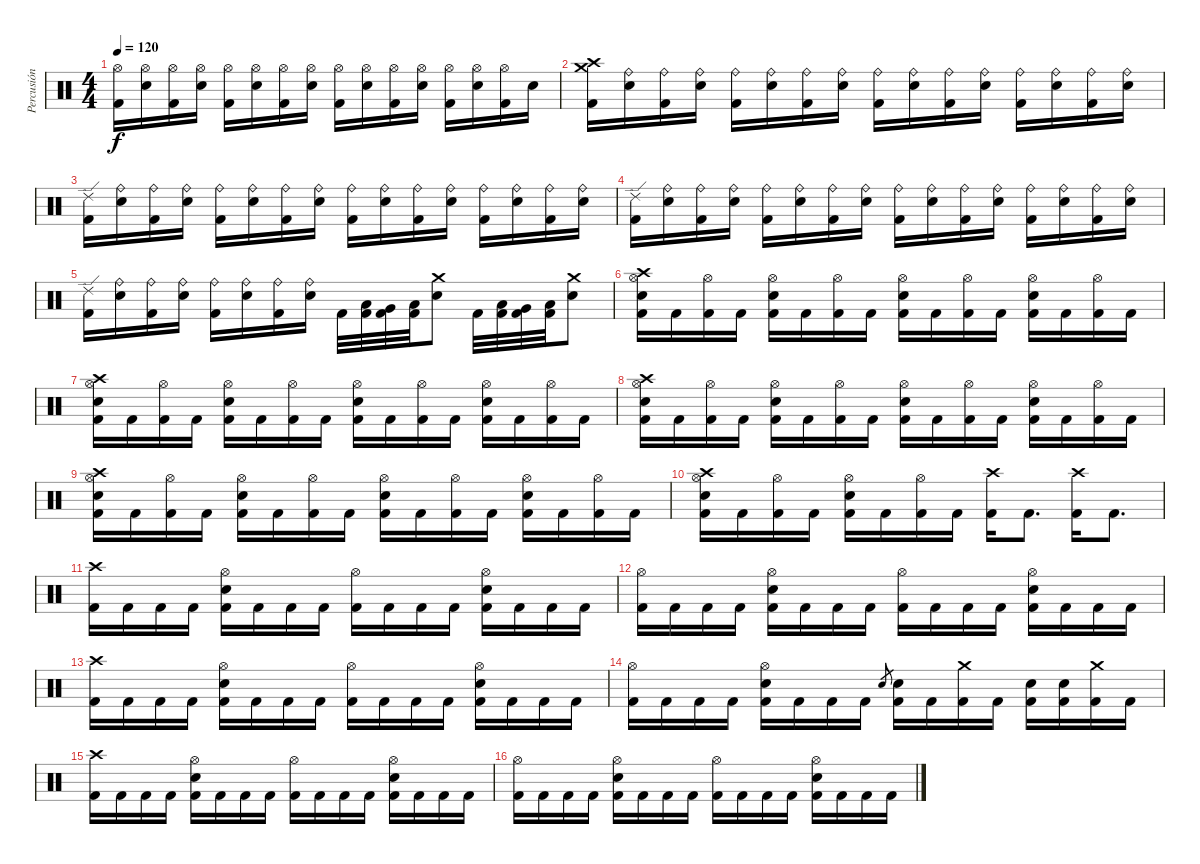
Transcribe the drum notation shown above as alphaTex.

\track ("Percusión" "Percusión") {instrument percussion}
\staff {score}
\articulation defaults
\ts (4 4)
\tempo 120
\clef neutral
\ks c
("Hi-Hat (open)" "Kick (hit) 2").16{dy f} ("Hi-Hat (open)" "Electric Snare (hit)").16 ("Hi-Hat (open)" "Kick (hit) 2").16 ("Hi-Hat (open)" "Electric Snare (hit)").16 ("Hi-Hat (open)" "Kick (hit) 2").16 ("Hi-Hat (open)" "Electric Snare (hit)").16 ("Hi-Hat (open)" "Kick (hit) 2").16 ("Hi-Hat (open)" "Electric Snare (hit)").16 ("Hi-Hat (open)" "Kick (hit) 2").16 ("Hi-Hat (open)" "Electric Snare (hit)").16 ("Hi-Hat (open)" "Kick (hit) 2").16 ("Hi-Hat (open)" "Electric Snare (hit)").16 ("Hi-Hat (open)" "Kick (hit) 2").16 ("Hi-Hat (open)" "Electric Snare (hit)").16 ("Hi-Hat (open)" "Kick (hit) 2").16 "Electric Snare (hit)".16 |
("Crash high (hit)" "Crash medium (hit)" "Kick (hit) 2").16 ("Ride (bell)" "Electric Snare (hit)").16 ("Ride (bell)" "Kick (hit) 2").16 ("Ride (bell)" "Electric Snare (hit)").16 ("Ride (bell)" "Kick (hit) 2").16 ("Ride (bell)" "Electric Snare (hit)").16 ("Ride (bell)" "Kick (hit) 2").16 ("Ride (bell)" "Electric Snare (hit)").16 ("Ride (bell)" "Kick (hit) 2").16 ("Ride (bell)" "Electric Snare (hit)").16 ("Ride (bell)" "Kick (hit) 2").16 ("Ride (bell)" "Electric Snare (hit)").16 ("Ride (bell)" "Kick (hit) 2").16 ("Ride (bell)" "Electric Snare (hit)").16 ("Ride (bell)" "Kick (hit) 2").16 ("Ride (bell)" "Electric Snare (hit)").16 |
("Ride (edge) 2" "Kick (hit) 2").16 ("Ride (bell)" "Electric Snare (hit)").16 ("Ride (bell)" "Kick (hit) 2").16 ("Ride (bell)" "Electric Snare (hit)").16 ("Ride (bell)" "Kick (hit) 2").16 ("Ride (bell)" "Electric Snare (hit)").16 ("Ride (bell)" "Kick (hit) 2").16 ("Ride (bell)" "Electric Snare (hit)").16 ("Ride (bell)" "Kick (hit) 2").16 ("Ride (bell)" "Electric Snare (hit)").16 ("Ride (bell)" "Kick (hit) 2").16 ("Ride (bell)" "Electric Snare (hit)").16 ("Ride (bell)" "Kick (hit) 2").16 ("Ride (bell)" "Electric Snare (hit)").16 ("Ride (bell)" "Kick (hit) 2").16 ("Ride (bell)" "Electric Snare (hit)").16 |
("Ride (edge) 2" "Kick (hit) 2").16 ("Ride (bell)" "Electric Snare (hit)").16 ("Ride (bell)" "Kick (hit) 2").16 ("Ride (bell)" "Electric Snare (hit)").16 ("Ride (bell)" "Kick (hit) 2").16 ("Ride (bell)" "Electric Snare (hit)").16 ("Ride (bell)" "Kick (hit) 2").16 ("Ride (bell)" "Electric Snare (hit)").16 ("Ride (bell)" "Kick (hit) 2").16 ("Ride (bell)" "Electric Snare (hit)").16 ("Ride (bell)" "Kick (hit) 2").16 ("Ride (bell)" "Electric Snare (hit)").16 ("Ride (bell)" "Kick (hit) 2").16 ("Ride (bell)" "Electric Snare (hit)").16 ("Ride (bell)" "Kick (hit) 2").16 ("Ride (bell)" "Electric Snare (hit)").16 |
("Ride (edge) 2" "Kick (hit) 2").16 ("Ride (bell)" "Electric Snare (hit)").16 ("Ride (bell)" "Kick (hit) 2").16 ("Ride (bell)" "Electric Snare (hit)").16 ("Ride (bell)" "Kick (hit) 2").16 ("Ride (bell)" "Electric Snare (hit)").16 ("Ride (bell)" "Kick (hit) 2").16 ("Ride (bell)" "Electric Snare (hit)").16 "Kick (hit) 2".32 ("Low Tom (hit)" "Kick (hit) 2").32 ("Very Low Tom (hit)" "Kick (hit) 2").32 ("Low Floor Tom (hit)" "Kick (hit) 2").32 ("Crash medium (hit)" "Electric Snare (hit)").8 "Kick (hit) 2".32 ("Low Tom (hit)" "Kick (hit) 2").32 ("Very Low Tom (hit)" "Kick (hit) 2").32 ("Low Floor Tom (hit)" "Kick (hit) 2").32 ("Crash medium (hit)" "Electric Snare (hit)").8 |
("Crash high (hit)" "Hi-Hat (open)" "Electric Snare (hit)" "Kick (hit) 2").16 "Kick (hit) 2".16 ("Hi-Hat (open)" "Kick (hit) 2").16 "Kick (hit) 2".16 ("Hi-Hat (open)" "Electric Snare (hit)" "Kick (hit) 2").16 "Kick (hit) 2".16 ("Hi-Hat (open)" "Kick (hit) 2").16 "Kick (hit) 2".16 ("Hi-Hat (open)" "Electric Snare (hit)" "Kick (hit) 2").16 "Kick (hit) 2".16 ("Hi-Hat (open)" "Kick (hit) 2").16 "Kick (hit) 2".16 ("Hi-Hat (open)" "Electric Snare (hit)" "Kick (hit) 2").16 "Kick (hit) 2".16 ("Hi-Hat (open)" "Kick (hit) 2").16 "Kick (hit) 2".16 |
("Crash high (hit)" "Hi-Hat (open)" "Electric Snare (hit)" "Kick (hit) 2").16 "Kick (hit) 2".16 ("Hi-Hat (open)" "Kick (hit) 2").16 "Kick (hit) 2".16 ("Hi-Hat (open)" "Electric Snare (hit)" "Kick (hit) 2").16 "Kick (hit) 2".16 ("Hi-Hat (open)" "Kick (hit) 2").16 "Kick (hit) 2".16 ("Hi-Hat (open)" "Electric Snare (hit)" "Kick (hit) 2").16 "Kick (hit) 2".16 ("Hi-Hat (open)" "Kick (hit) 2").16 "Kick (hit) 2".16 ("Hi-Hat (open)" "Electric Snare (hit)" "Kick (hit) 2").16 "Kick (hit) 2".16 ("Hi-Hat (open)" "Kick (hit) 2").16 "Kick (hit) 2".16 |
("Crash high (hit)" "Hi-Hat (open)" "Electric Snare (hit)" "Kick (hit) 2").16 "Kick (hit) 2".16 ("Hi-Hat (open)" "Kick (hit) 2").16 "Kick (hit) 2".16 ("Hi-Hat (open)" "Electric Snare (hit)" "Kick (hit) 2").16 "Kick (hit) 2".16 ("Hi-Hat (open)" "Kick (hit) 2").16 "Kick (hit) 2".16 ("Hi-Hat (open)" "Electric Snare (hit)" "Kick (hit) 2").16 "Kick (hit) 2".16 ("Hi-Hat (open)" "Kick (hit) 2").16 "Kick (hit) 2".16 ("Hi-Hat (open)" "Electric Snare (hit)" "Kick (hit) 2").16 "Kick (hit) 2".16 ("Hi-Hat (open)" "Kick (hit) 2").16 "Kick (hit) 2".16 |
("Crash high (hit)" "Hi-Hat (open)" "Electric Snare (hit)" "Kick (hit) 2").16 "Kick (hit) 2".16 ("Hi-Hat (open)" "Kick (hit) 2").16 "Kick (hit) 2".16 ("Hi-Hat (open)" "Electric Snare (hit)" "Kick (hit) 2").16 "Kick (hit) 2".16 ("Hi-Hat (open)" "Kick (hit) 2").16 "Kick (hit) 2".16 ("Hi-Hat (open)" "Electric Snare (hit)" "Kick (hit) 2").16 "Kick (hit) 2".16 ("Hi-Hat (open)" "Kick (hit) 2").16 "Kick (hit) 2".16 ("Hi-Hat (open)" "Electric Snare (hit)" "Kick (hit) 2").16 "Kick (hit) 2".16 ("Hi-Hat (open)" "Kick (hit) 2").16 "Kick (hit) 2".16 |
("Crash high (hit)" "Hi-Hat (open)" "Electric Snare (hit)" "Kick (hit) 2").16 "Kick (hit) 2".16 ("Hi-Hat (open)" "Kick (hit) 2").16 "Kick (hit) 2".16 ("Hi-Hat (open)" "Electric Snare (hit)" "Kick (hit) 2").16 "Kick (hit) 2".16 ("Hi-Hat (open)" "Kick (hit) 2").16 "Kick (hit) 2".16 ("Crash high (hit)" "Kick (hit) 2").16 "Kick (hit) 2".8{d} ("Crash high (hit)" "Kick (hit) 2").16 "Kick (hit) 2".8{d} |
("Crash high (hit)" "Kick (hit) 2").16 "Kick (hit) 2".16 "Kick (hit) 2".16 "Kick (hit) 2".16 ("Hi-Hat (open)" "Electric Snare (hit)" "Kick (hit) 2").16 "Kick (hit) 2".16 "Kick (hit) 2".16 "Kick (hit) 2".16 ("Hi-Hat (open)" "Kick (hit) 2").16 "Kick (hit) 2".16 "Kick (hit) 2".16 "Kick (hit) 2".16 ("Hi-Hat (open)" "Electric Snare (hit)" "Kick (hit) 2").16 "Kick (hit) 2".16 "Kick (hit) 2".16 "Kick (hit) 2".16 |
("Hi-Hat (open)" "Kick (hit) 2").16 "Kick (hit) 2".16 "Kick (hit) 2".16 "Kick (hit) 2".16 ("Hi-Hat (open)" "Electric Snare (hit)" "Kick (hit) 2").16 "Kick (hit) 2".16 "Kick (hit) 2".16 "Kick (hit) 2".16 ("Hi-Hat (open)" "Kick (hit) 2").16 "Kick (hit) 2".16 "Kick (hit) 2".16 "Kick (hit) 2".16 ("Hi-Hat (open)" "Electric Snare (hit)" "Kick (hit) 2").16 "Kick (hit) 2".16 "Kick (hit) 2".16 "Kick (hit) 2".16 |
("Crash high (hit)" "Kick (hit) 2").16 "Kick (hit) 2".16 "Kick (hit) 2".16 "Kick (hit) 2".16 ("Hi-Hat (open)" "Electric Snare (hit)" "Kick (hit) 2").16 "Kick (hit) 2".16 "Kick (hit) 2".16 "Kick (hit) 2".16 ("Hi-Hat (open)" "Kick (hit) 2").16 "Kick (hit) 2".16 "Kick (hit) 2".16 "Kick (hit) 2".16 ("Hi-Hat (open)" "Electric Snare (hit)" "Kick (hit) 2").16 "Kick (hit) 2".16 "Kick (hit) 2".16 "Kick (hit) 2".16 |
("Hi-Hat (open)" "Kick (hit) 2").16 "Kick (hit) 2".16 "Kick (hit) 2".16 "Kick (hit) 2".16 ("Hi-Hat (open)" "Electric Snare (hit)" "Kick (hit) 2").16 "Kick (hit) 2".16 "Kick (hit) 2".16 "Kick (hit) 2".16 "Electric Snare (hit)".8{gr} ("Electric Snare (hit)" "Kick (hit) 2").16 "Kick (hit) 2".16 ("Crash medium (hit)" "Kick (hit) 2").16 "Kick (hit) 2".16 ("Electric Snare (hit)" "Kick (hit) 2").16 ("Electric Snare (hit)" "Kick (hit) 2").16 ("Crash medium (hit)" "Kick (hit) 2").16 "Kick (hit) 2".16 |
("Crash high (hit)" "Kick (hit) 2").16 "Kick (hit) 2".16 "Kick (hit) 2".16 "Kick (hit) 2".16 ("Hi-Hat (open)" "Electric Snare (hit)" "Kick (hit) 2").16 "Kick (hit) 2".16 "Kick (hit) 2".16 "Kick (hit) 2".16 ("Hi-Hat (open)" "Kick (hit) 2").16 "Kick (hit) 2".16 "Kick (hit) 2".16 "Kick (hit) 2".16 ("Hi-Hat (open)" "Electric Snare (hit)" "Kick (hit) 2").16 "Kick (hit) 2".16 "Kick (hit) 2".16 "Kick (hit) 2".16 |
("Hi-Hat (open)" "Kick (hit) 2").16 "Kick (hit) 2".16 "Kick (hit) 2".16 "Kick (hit) 2".16 ("Hi-Hat (open)" "Electric Snare (hit)" "Kick (hit) 2").16 "Kick (hit) 2".16 "Kick (hit) 2".16 "Kick (hit) 2".16 ("Hi-Hat (open)" "Kick (hit) 2").16 "Kick (hit) 2".16 "Kick (hit) 2".16 "Kick (hit) 2".16 ("Hi-Hat (open)" "Electric Snare (hit)" "Kick (hit) 2").16 "Kick (hit) 2".16 "Kick (hit) 2".16 "Kick (hit) 2".16
